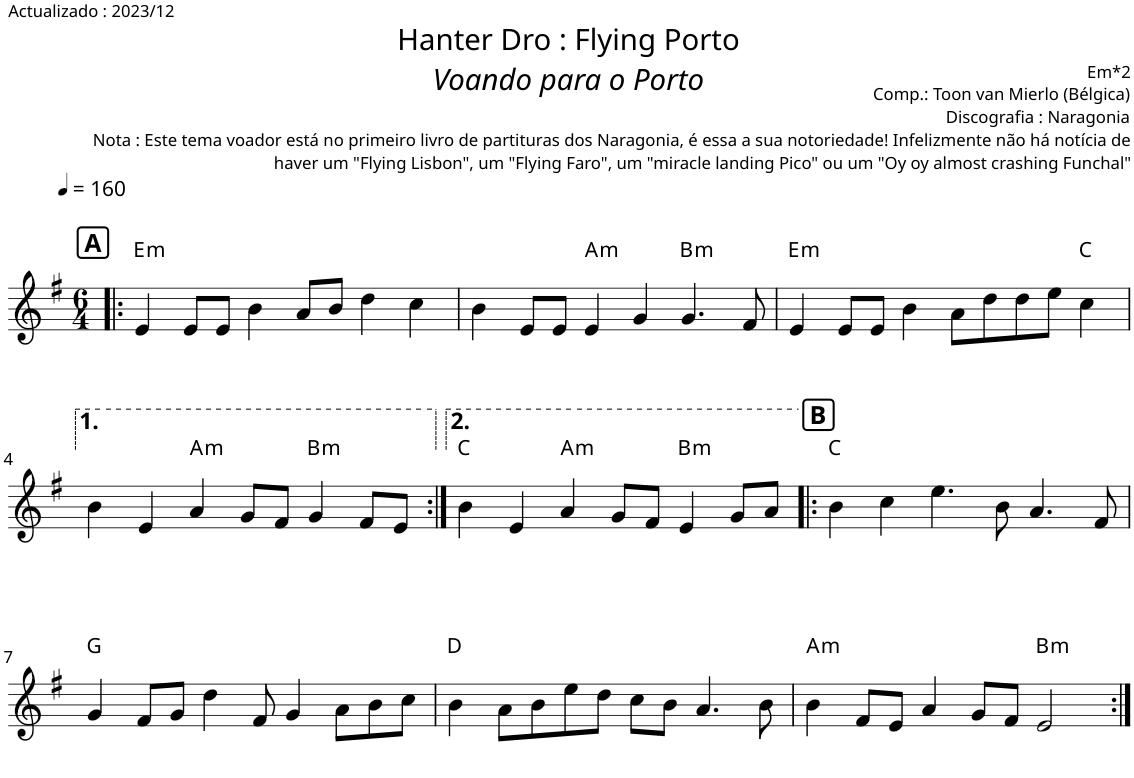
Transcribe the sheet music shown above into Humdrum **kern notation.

**kern	**harte
*part1	*part1
*staff1	*
*I"Piano	*
*I'Pno.	*
*clefG2	*
*k[f#]	*
*M6/4	*
*MM160	*
!!LO:REH:place=s1:a:B:cj:fs=12:t=A
=1!|:	=1!|:
!	!LO:H:kt=m
4e/	E:min
8e/L	.
8e/J	.
4b\	.
8a/L	.
8b/J	.
4dd\	.
4cc\	.
=2	=2
4b\	.
8e/L	.
8e/J	.
!	!LO:H:kt=m
4e/	A:min
4g/	.
!	!LO:H:kt=m
4.g/	B:min
8f#/	.
=3	=3
!	!LO:H:kt=m
4e/	E:min
8e/L	.
8e/J	.
4b\	.
8a\L	.
8dd\	.
8dd\	.
8ee\J	.
4cc\	C:maj
!!LO:LB:g=z
=4	=4
4b\	.
4e/	.
!	!LO:H:kt=m
4a/	A:min
8g/L	.
8f#/J	.
!	!LO:H:kt=m
4g/	B:min
8f#/L	.
8e/J	.
=5:|!	=5:|!
4b\	C:maj
4e/	.
!	!LO:H:kt=m
4a/	A:min
8g/L	.
8f#/J	.
!	!LO:H:kt=m
4e/	B:min
8g/L	.
8a/J	.
!!LO:REH:place=s1:a:B:cj:fs=12:t=B
=6!|:	=6!|:
4b\	C:maj
4cc\	.
4.ee\	.
8b\	.
4.a/	.
8f#/	.
!!LO:LB:g=z
=7	=7
4g/	G:maj
8f#/L	.
8g/J	.
4dd\	.
8f#/	.
4g/	.
8a\L	.
8b\	.
8cc\J	.
=8	=8
4b\	D:maj
8a\L	.
8b\	.
8ee\	.
8dd\J	.
8cc\L	.
8b\J	.
4.a/	.
8b\	.
=9	=9
!	!LO:H:kt=m
4b\	A:min
8f#/L	.
8e/J	.
4a/	.
8g/L	.
8f#/J	.
!	!LO:H:kt=m
2e/	B:min
=:|!	=:|!
*-	*-
